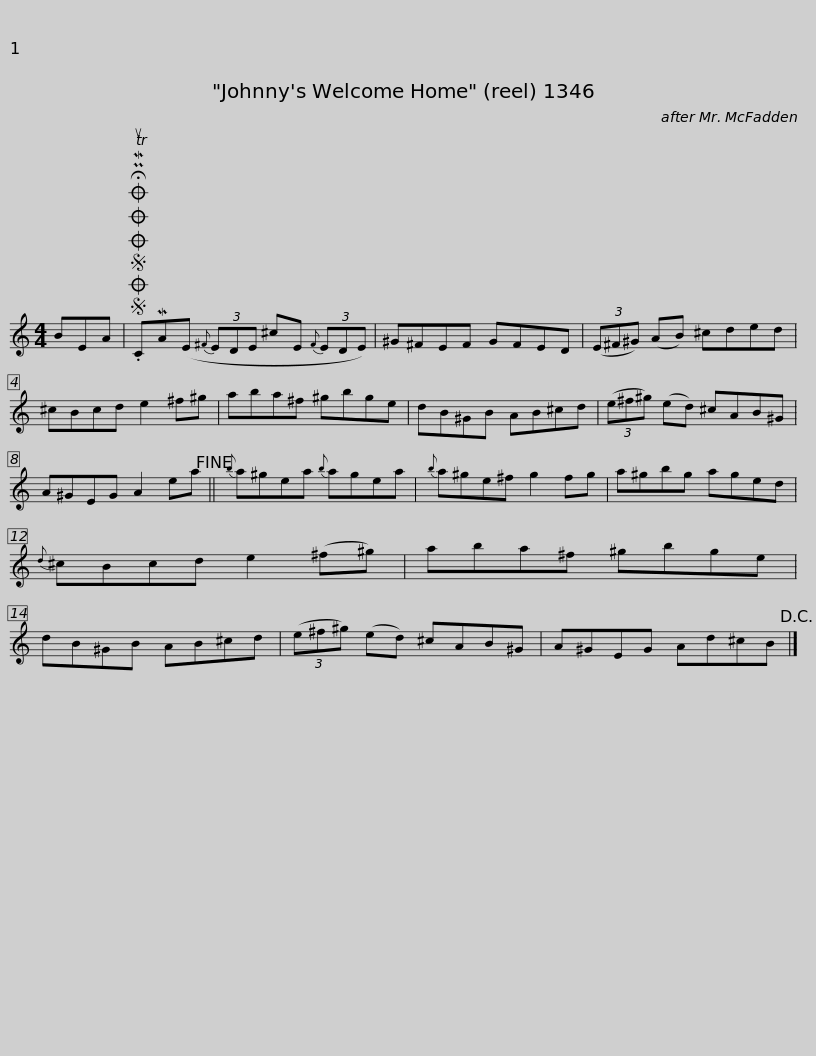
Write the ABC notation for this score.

X:1
L:1/8
M:4/4
I:linebreak $
K:C
V:1 treble
V:1
 BEA |SOSOOO .!fermata!PMTuCMA(E{^F} (3EDE ^cE{F} (3EDE) | ^G^FEF GFED | (3(E^F^G) (AB) ^cded | ^cBcd e2 ^f^g |$ %5
 aba^f ^gbge | dB^GB AB^cd | (3(e^f^g) (ed) ^cAB^G | A^GEG A2 ea!fine! ||{b} a^gea{b} agea |$ %10
{b} a^ge^f g2 fg | a^gbg aged |{d} ^cBcd e2 (^f^g) | aba^f ^gbge | dB^GB AB^cd |$ %15
 (3(e^f^g) (ed) ^cAB^G | A^GEG Ad^cB!D.C.! |] %17
